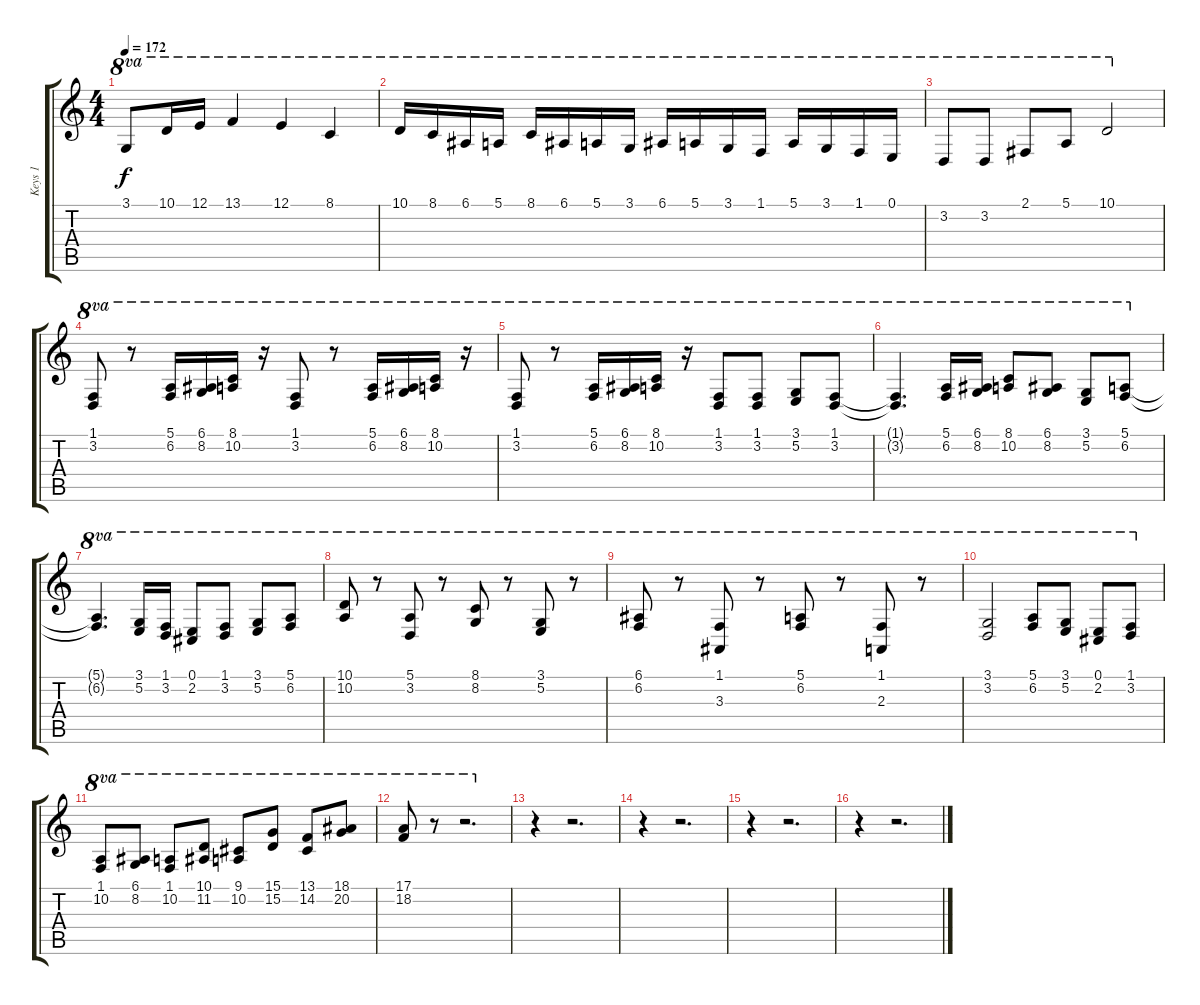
\track ("Keys 1" "Keys 1") {instrument stringensemble1}
\staff {score tabs}
\tuning (E4 B3 G3 D3 A2 E2) {hide}
\ts (4 4)
\tempo 172
\clef g2
\ks c
3.1{t}.8{ot 8va dy f} 10.1.16{ot 8va} 12.1.16{ot 8va} 13.1.4{ot 8va} 12.1.4{ot 8va} 8.1.4{ot 8va} |
10.1.16{ot 8va} 8.1.16{ot 8va} 6.1.16{ot 8va} 5.1.16{ot 8va} 8.1.16{ot 8va} 6.1.16{ot 8va} 5.1.16{ot 8va} 3.1.16{ot 8va} 6.1.16{ot 8va} 5.1.16{ot 8va} 3.1.16{ot 8va} 1.1.16{ot 8va} 5.1.16{ot 8va} 3.1.16{ot 8va} 1.1.16{ot 8va} 0.1.16{ot 8va} |
3.2.8{ot 8va} 3.2.8{ot 8va} 2.1.8{ot 8va} 5.1.8{ot 8va} 10.1.2{ot 8va} |
(1.1 3.2).8{ot 8va} r.8{ot 8va} (5.1 6.2).16{ot 8va} (6.1 8.2).16{ot 8va} (8.1 10.2).16{ot 8va} r.16{ot 8va} (1.1 3.2).8{ot 8va} r.8{ot 8va} (5.1 6.2).16{ot 8va} (6.1 8.2).16{ot 8va} (8.1 10.2).16{ot 8va} r.16{ot 8va} |
(1.1 3.2).8{ot 8va} r.8{ot 8va} (5.1 6.2).16{ot 8va} (6.1 8.2).16{ot 8va} (8.1 10.2).16{ot 8va} r.16{ot 8va} (1.1 3.2).8{ot 8va} (1.1 3.2).8{ot 8va} (3.1 5.2).8{ot 8va} (1.1 3.2).8{ot 8va} |
(1.1{t} 3.2{t}).4{d ot 8va} (5.1 6.2).16{ot 8va} (6.1 8.2).16{ot 8va} (8.1 10.2).8{ot 8va} (6.1 8.2).8{ot 8va} (3.1 5.2).8{ot 8va} (5.1 6.2).8{ot 8va} |
(5.1{t} 6.2{t}).4{d ot 8va} (3.1 5.2).16{ot 8va} (1.1 3.2).16{ot 8va} (0.1 2.2).8{ot 8va} (1.1 3.2).8{ot 8va} (3.1 5.2).8{ot 8va} (5.1 6.2).8{ot 8va} |
(10.1 10.2).8{ot 8va} r.8{ot 8va} (5.1 3.2).8{ot 8va} r.8{ot 8va} (8.1 8.2).8{ot 8va} r.8{ot 8va} (3.1 5.2).8{ot 8va} r.8{ot 8va} |
(6.1 6.2).8{ot 8va} r.8{ot 8va} (1.1 3.3).8{ot 8va} r.8{ot 8va} (5.1 6.2).8{ot 8va} r.8{ot 8va} (1.1 2.3).8{ot 8va} r.8{ot 8va} |
(3.1 3.2).2{ot 8va} (5.1 6.2).8{ot 8va} (3.1 5.2).8{ot 8va} (0.1 2.2).8{ot 8va} (1.1 3.2).8{ot 8va} |
(1.1 10.2).8{ot 8va} (6.1 8.2).8{ot 8va} (1.1 10.2).8{ot 8va} (10.1 11.2).8{ot 8va} (9.1 10.2).8{ot 8va} (15.1 15.2).8{ot 8va} (13.1 14.2).8{ot 8va} (18.1 20.2).8{ot 8va} |
(17.1 18.2).8{ot 8va} r.8{ot 8va} r.2{d ot 8va} |
r.4 r.2{d} |
r.4 r.2{d} |
r.4 r.2{d} |
r.4 r.2{d}
